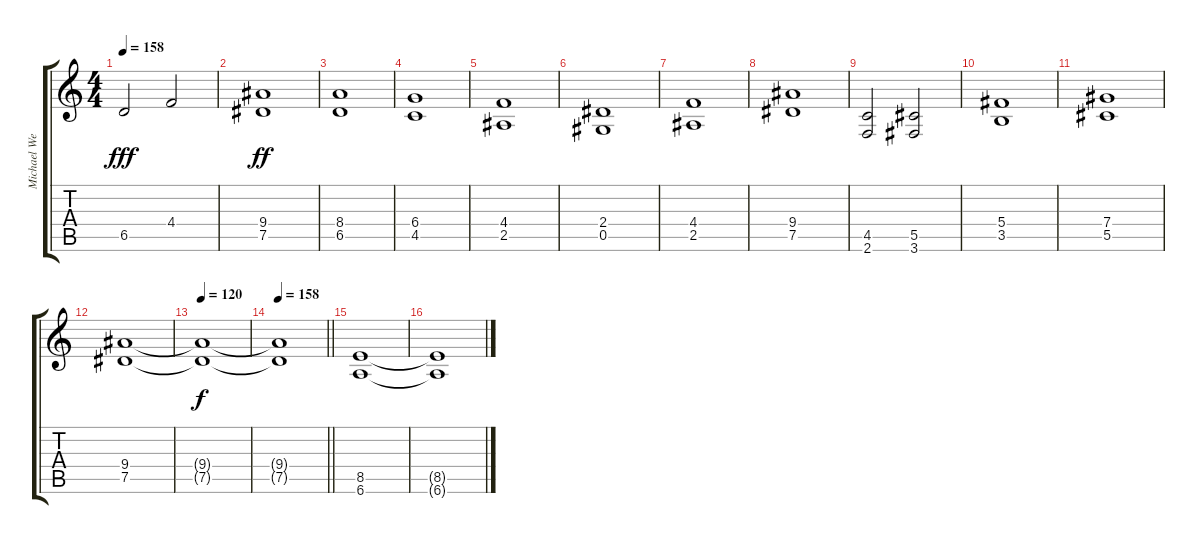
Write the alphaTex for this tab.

\track ("Michael Weikath" "Michael We") {instrument distortionguitar}
\staff {score tabs}
\tuning (Eb4 Bb3 Gb3 Db3 Ab2 Eb2) {hide}
\ts (4 4)
\tempo 158
\clef g2
\ks c
6.5.2{dy fff} 4.4.2 |
(9.4 7.5).1{dy ff} |
(8.4 6.5).1 |
(6.4 4.5).1 |
(4.4 2.5).1 |
(2.4 0.5).1 |
(4.4 2.5).1 |
(9.4 7.5).1 |
(4.5 2.6).2 (5.5 3.6).2 |
(5.4 3.5).1 |
(7.4 5.5).1 |
(9.4 7.5).1 |
\tempo 120
(9.4{t} 7.5{t}).1{dy f volume 9} |
\tempo 158
\barLineRight lightlight
(9.4{t} 7.5{t}).1 |
\section ("" "")
(8.5 6.6).1{volume 13} |
(8.5{t} 6.6{t}).1
